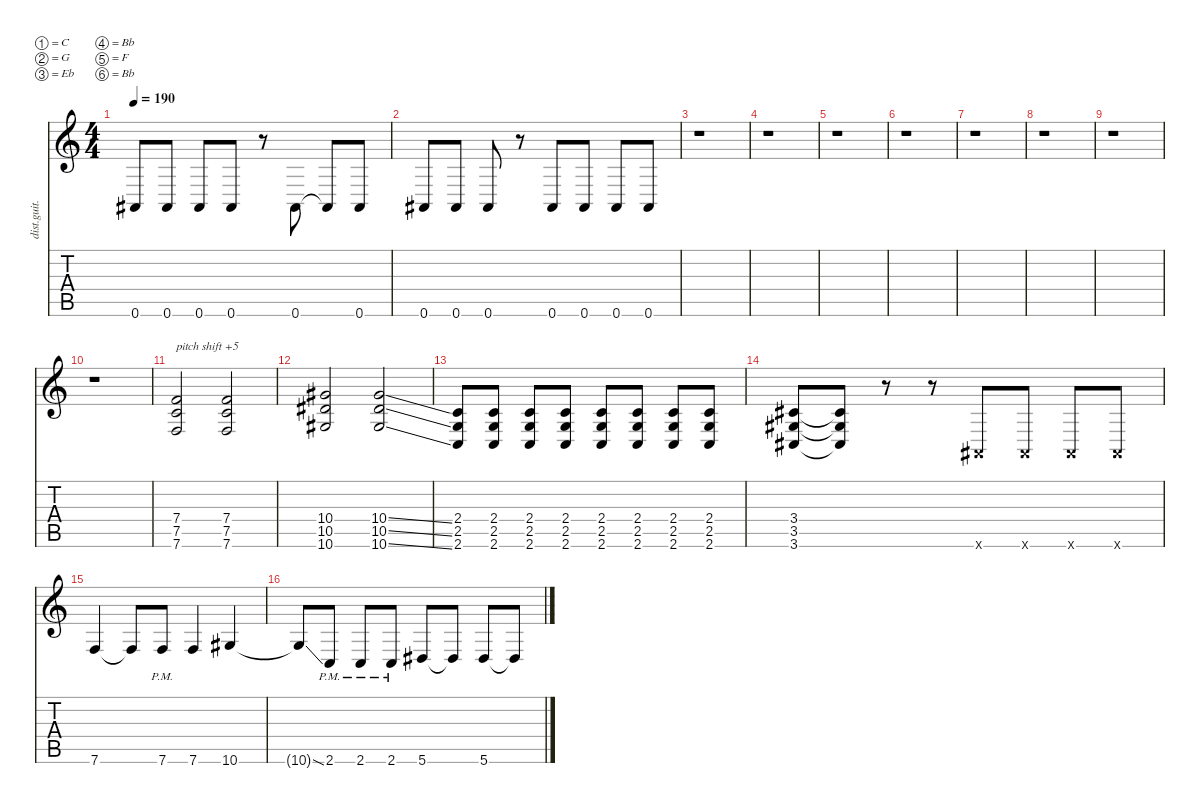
\defaultSystemsLayout 4
\hideDynamics
\bracketExtendMode nobrackets
\track ("Distortion Guitar" "dist.guit.") {instrument distortionguitar}
\staff {score tabs}
\tuning (C4 G3 Eb3 Bb2 F2 Bb1)
\ts (4 4)
\tempo 190
\clef g2
\ks c
0.6{acc #}.8{dy mf beam Up} 0.6{acc #}.8{beam Up} 0.6{acc #}.8{beam Up} 0.6{acc #}.8{beam Up} r.8{beam Down} 0.6{acc #}.8{beam Up} 0.6{t acc #}.8{beam Up} 0.6{acc #}.8{beam Up} |
0.6{acc #}.8{beam Up} 0.6{acc #}.8{beam Up} 0.6{acc #}.8{beam Up} r.8{beam Down} 0.6{acc #}.8{beam Up} 0.6{acc #}.8{beam Up} 0.6{acc #}.8{beam Up} 0.6{acc #}.8{beam Up} |
r.1{beam Down} |
r.1{beam Down} |
r.1{beam Down} |
r.1{beam Down} |
r.1{beam Down} |
r.1{beam Down} |
r.1{beam Down} |
r.1{beam Down} |
(7.6 7.5 7.4).2{txt "pitch shift +5" beam Up} (7.6 7.4 7.5).2{beam Up} |
(10.6{acc #} 10.5{acc #} 10.4{acc #}).2{beam Up} (10.4{ss acc #} 10.5{ss acc #} 10.6{ss acc #}).2{beam Up} |
(2.6 2.4 2.5).8{beam Up} (2.6 2.5 2.4).8{beam Up} (2.6 2.4 2.5).8{beam Up} (2.6 2.5 2.4).8{beam Up} (2.6 2.4 2.5).8{beam Up} (2.6 2.5 2.4).8{beam Up} (2.6 2.4 2.5).8{beam Up} (2.6 2.5 2.4).8{beam Up} |
(3.6{acc #} 3.5{acc #} 3.4{acc #}).8{beam Up} (3.6{t acc #} 3.5{t acc #} 3.4{t acc #}).8{beam Up} r.8{beam Down} r.8{beam Down} 0.6{x acc #}.8{beam Up} 0.6{x acc #}.8{beam Up} 0.6{x acc #}.8{beam Up} 0.6{x acc #}.8{beam Up} |
7.6.4{beam Up} 7.6{t}.8{beam Up} 7.6{pm}.8{beam Up} 7.6.4{beam Up} 10.6{acc #}.4{beam Up} |
10.6{ss t acc #}.8{beam Up} 2.6{pm}.8{beam Up} 2.6{pm}.8{beam Up} 2.6{pm}.8{beam Up} 5.6{acc #}.8{beam Up} 5.6{t acc #}.8{beam Up} 5.6{acc #}.8{beam Up} 5.6{t acc #}.8{beam Up}
